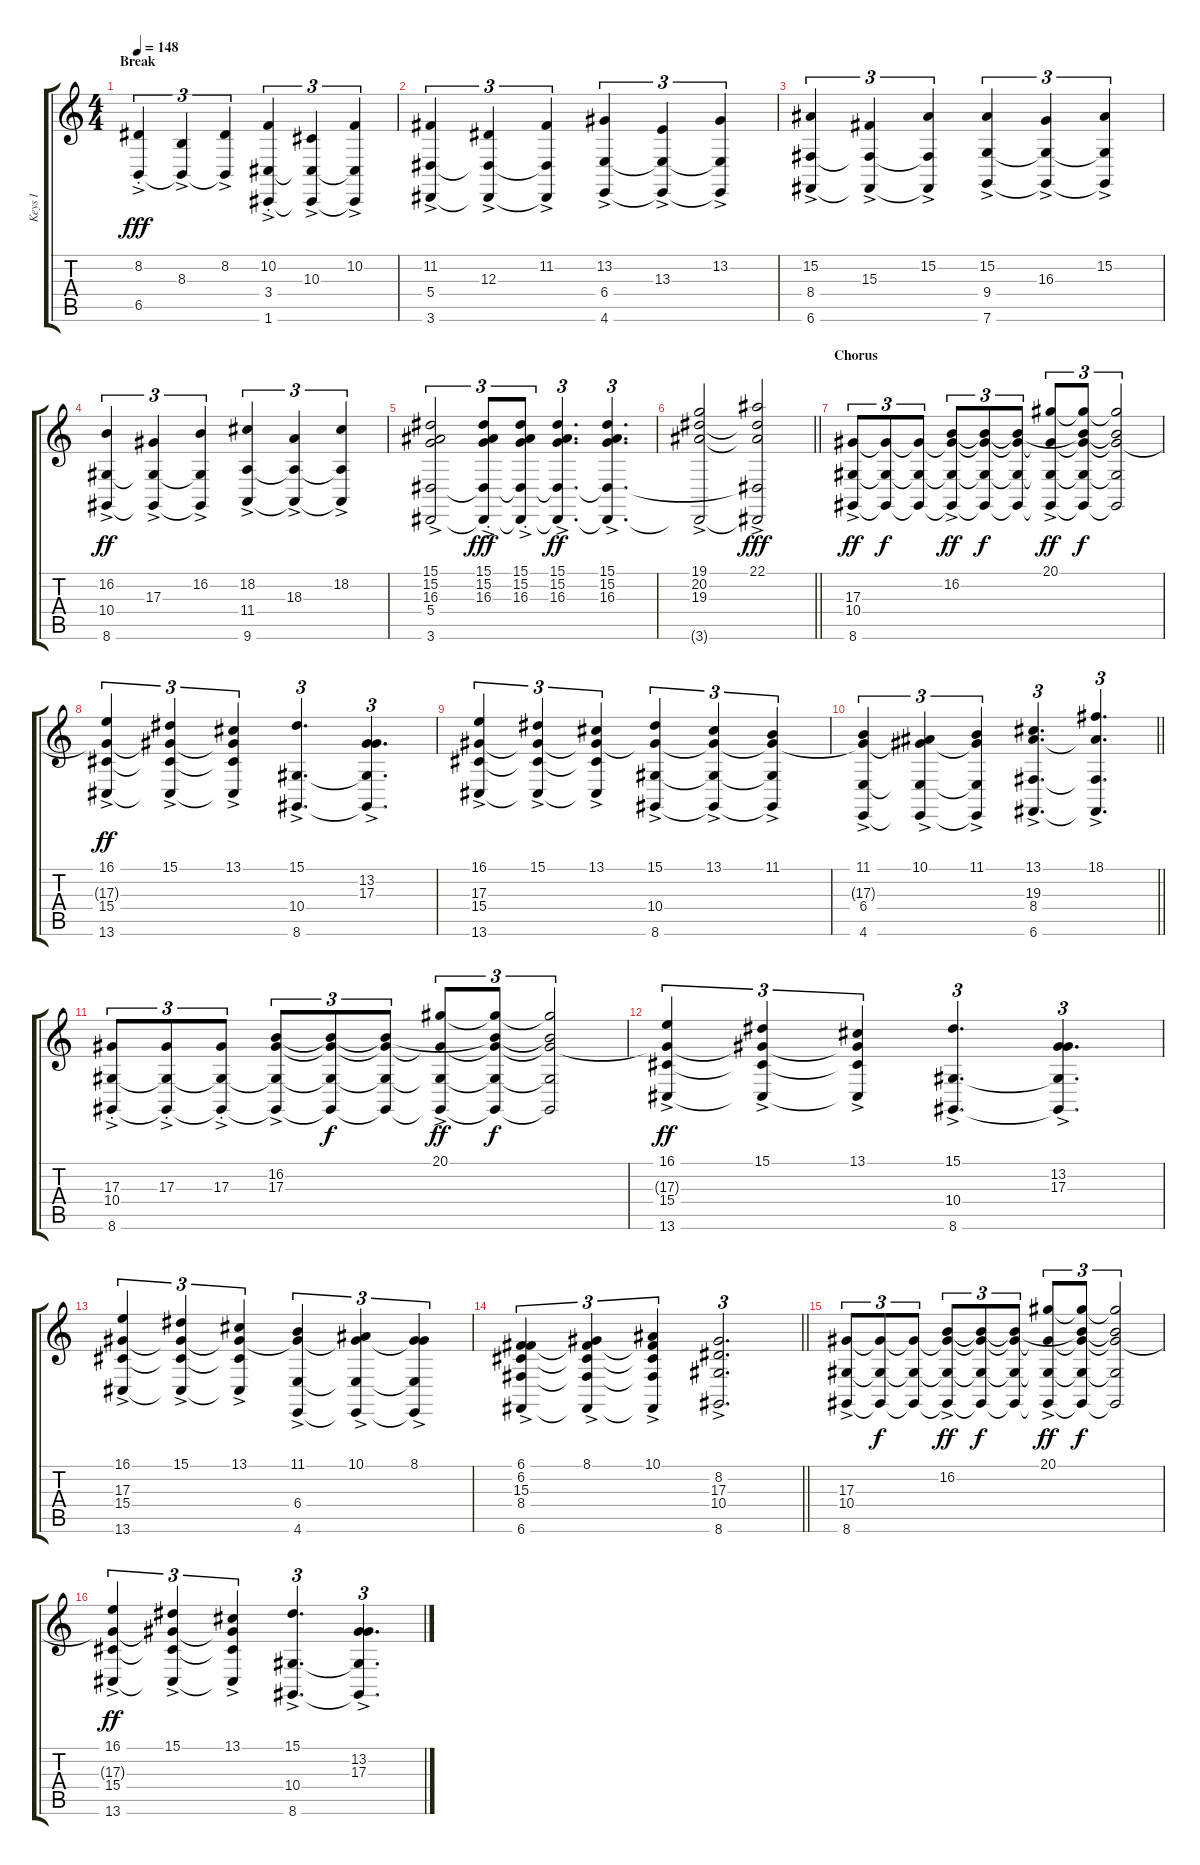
\track ("Keys I" "Keys I") {instrument stringensemble1}
\staff {score tabs}
\tuning (C4 G3 Eb3 Bb2 F2 C2) {hide}
\ts (4 4)
\section ("" "Break")
\tempo 148
\clef g2
\ks c
(8.2{ac st} 6.5{ac}).4{tu (3 2) dy fff} (8.3{ac} 6.5{t}).4{tu (3 2)} (8.2{ac} 6.5{t}).4{tu (3 2)} (10.2{ac st} 3.4{ac} 1.6{ac}).4{tu (3 2)} (10.3{ac} 3.4{t} 1.6{t}).4{tu (3 2)} (10.2{ac} 3.4{t} 1.6{t}).4{tu (3 2)} |
(11.2{ac} 5.4{ac} 3.6{ac}).4{tu (3 2)} (12.3{ac} 5.4{t} 3.6{t}).4{tu (3 2)} (11.2{ac} 5.4{t} 3.6{t}).4{tu (3 2)} (13.2{ac} 6.4{ac} 4.6{ac}).4{tu (3 2)} (13.3{ac} 6.4{t} 4.6{t}).4{tu (3 2)} (13.2{ac} 6.4{t} 4.6{t}).4{tu (3 2)} |
(15.2{ac} 8.4{ac} 6.6{ac}).4{tu (3 2)} (15.3{ac} 8.4{t} 6.6{t}).4{tu (3 2)} (15.2{ac} 8.4{t} 6.6{t}).4{tu (3 2)} (15.2{ac} 9.4{ac} 7.6{ac}).4{tu (3 2)} (16.3{ac} 9.4{t} 7.6{t}).4{tu (3 2)} (15.2{ac} 9.4{t} 7.6{t}).4{tu (3 2)} |
(16.2{ac} 10.4{ac} 8.6{ac}).4{tu (3 2) dy ff} (17.3{ac} 10.4{t} 8.6{t}).4{tu (3 2)} (16.2{ac} 10.4{t} 8.6{t}).4{tu (3 2)} (18.2{ac} 11.4{ac} 9.6{ac}).4{tu (3 2)} (18.3{ac} 11.4{t} 9.6{t}).4{tu (3 2)} (18.2{ac} 11.4{t} 9.6{t}).4{tu (3 2)} |
(15.1{ac} 15.2{ac} 16.3{ac} 5.4{ac} 3.6{ac}).2{tu (3 2)} (15.1{ac st} 15.2{ac st} 16.3{ac st} 5.4{t} 3.6{t}).8{tu (3 2) dy fff} (15.1{ac st} 15.2{ac st} 16.3{ac st} 5.4{t} 3.6{t}).8{tu (3 2)} (15.1{ac} 15.2{ac} 16.3{ac} 5.4{t} 3.6{t}).4{d tu (3 2) dy ff} (15.1{ac} 15.2{ac} 16.3{ac} 5.4{t} 3.6{t}).4{d tu (3 2)} |
\barLineRight lightlight
(19.1{ac} 20.2{ac} 19.3{ac} 3.6{t}).2 (22.1{ac} 20.2{t} 19.3{t} 5.4{t} 3.6{t}).2{dy fff} |
\section ("" "Chorus")
(17.3{ac} 10.4{ac} 8.6{ac}).8{tu (3 2) dy ff} (17.3{t} 10.4{t} 8.6{t}).8{tu (3 2) dy f} (17.3{t} 10.4{t} 8.6{t}).8{tu (3 2)} (16.2{ac} 17.3{t} 10.4{t} 8.6{t}).8{tu (3 2) dy ff} (16.2{t} 17.3{t} 10.4{t} 8.6{t}).8{tu (3 2) dy f} (16.2{t} 17.3{t} 10.4{t} 8.6{t}).8{tu (3 2)} (20.1{ac} 17.3{t} 10.4{t} 8.6{t}).8{tu (3 2) dy ff} (20.1{t} 16.2{t} 17.3{t} 10.4{t} 8.6{t}).8{tu (3 2) dy f} (20.1{t} 16.2{t} 17.3{t} 10.4{t} 8.6{t}).2{tu (3 2)} |
(16.1{ac} 17.3{t} 15.4{ac} 13.6{ac}).4{tu (3 2) dy ff} (15.1{ac} 17.3{t} 15.4{t} 13.6{t}).4{tu (3 2)} (13.1{ac} 17.3{t} 15.4{t} 13.6{t}).4{tu (3 2)} (15.1{ac} 10.4{ac} 8.6{ac}).4{d tu (3 2)} (13.2{ac} 17.3{ac} 10.4{t} 8.6{t}).4{d tu (3 2)} |
(16.1{ac} 17.3{ac} 15.4{ac} 13.6{ac}).4{tu (3 2)} (15.1{ac} 17.3{t} 15.4{t} 13.6{t}).4{tu (3 2)} (13.1{ac} 17.3{t} 15.4{t} 13.6{t}).4{tu (3 2)} (15.1{ac} 17.3{t} 10.4{ac} 8.6{ac}).4{tu (3 2)} (13.1{ac} 17.3{t} 10.4{t} 8.6{t}).4{tu (3 2)} (11.1{ac} 17.3{t} 10.4{t} 8.6{t}).4{tu (3 2)} |
\barLineRight lightlight
(11.1{ac} 17.3{t} 6.4{ac} 4.6{ac}).4{tu (3 2)} (10.1{ac} 17.3{t} 6.4{t} 4.6{t}).4{tu (3 2)} (11.1{ac} 17.3{t} 6.4{t} 4.6{t}).4{tu (3 2)} (13.1{ac} 19.3{ac} 8.4{ac} 6.6{ac}).4{d tu (3 2)} (18.1{ac} 19.3{t} 8.4{t} 6.6{t}).4{d tu (3 2)} |
\section ("" "")
(17.3{ac st} 10.4{ac} 8.6{ac}).8{tu (3 2)} (17.3{ac st} 10.4{t} 8.6{t}).8{tu (3 2)} (17.3{ac st} 10.4{t} 8.6{t}).8{tu (3 2)} (16.2{ac} 17.3{ac} 10.4{t} 8.6{t}).8{tu (3 2)} (16.2{t} 17.3{t} 10.4{t} 8.6{t}).8{tu (3 2) dy f} (16.2{t} 17.3{t} 10.4{t} 8.6{t}).8{tu (3 2)} (20.1{ac} 17.3{t} 10.4{t} 8.6{t}).8{tu (3 2) dy ff} (20.1{t} 16.2{t} 17.3{t} 10.4{t} 8.6{t}).8{tu (3 2) dy f} (20.1{t} 16.2{t} 17.3{t} 10.4{t} 8.6{t}).2{tu (3 2)} |
(16.1{ac} 17.3{t} 15.4{ac} 13.6{ac}).4{tu (3 2) dy ff} (15.1{ac} 17.3{t} 15.4{t} 13.6{t}).4{tu (3 2)} (13.1{ac} 17.3{t} 15.4{t} 13.6{t}).4{tu (3 2)} (15.1{ac} 10.4{ac} 8.6{ac}).4{d tu (3 2)} (13.2{ac} 17.3{ac} 10.4{t} 8.6{t}).4{d tu (3 2)} |
(16.1{ac} 17.3{ac} 15.4{ac} 13.6{ac}).4{tu (3 2)} (15.1{ac} 17.3{t} 15.4{t} 13.6{t}).4{tu (3 2)} (13.1{ac} 17.3{t} 15.4{t} 13.6{t}).4{tu (3 2)} (11.1{ac} 17.3{t} 6.4{ac} 4.6{ac}).4{tu (3 2)} (10.1{ac} 17.3{t} 6.4{t} 4.6{t}).4{tu (3 2)} (8.1{ac} 17.3{t} 6.4{t} 4.6{t}).4{tu (3 2)} |
\barLineRight lightlight
(6.1{ac} 6.2{ac} 15.3{ac} 8.4{ac} 6.6{ac}).4{tu (3 2)} (8.1{ac} 6.2{t} 15.3{t} 8.4{t} 6.6{t}).4{tu (3 2)} (10.1{ac} 6.2{t} 15.3{t} 8.4{t} 6.6{t}).4{tu (3 2)} (8.2{ac} 17.3{ac} 10.4{ac} 8.6{ac}).2{d tu (3 2)} |
\section ("" "")
(17.3{ac} 10.4{ac} 8.6{ac}).8{tu (3 2)} (17.3{t} 10.4{t} 8.6{t}).8{tu (3 2) dy f} (17.3{t} 10.4{t} 8.6{t}).8{tu (3 2)} (16.2{ac} 17.3{t} 10.4{t} 8.6{t}).8{tu (3 2) dy ff} (16.2{t} 17.3{t} 10.4{t} 8.6{t}).8{tu (3 2) dy f} (16.2{t} 17.3{t} 10.4{t} 8.6{t}).8{tu (3 2)} (20.1{ac} 17.3{t} 10.4{t} 8.6{t}).8{tu (3 2) dy ff} (20.1{t} 16.2{t} 17.3{t} 10.4{t} 8.6{t}).8{tu (3 2) dy f} (20.1{t} 16.2{t} 17.3{t} 10.4{t} 8.6{t}).2{tu (3 2)} |
(16.1{ac} 17.3{t} 15.4{ac} 13.6{ac}).4{tu (3 2) dy ff} (15.1{ac} 17.3{t} 15.4{t} 13.6{t}).4{tu (3 2)} (13.1{ac} 17.3{t} 15.4{t} 13.6{t}).4{tu (3 2)} (15.1{ac} 10.4{ac} 8.6{ac}).4{d tu (3 2)} (13.2{ac} 17.3{ac} 10.4{t} 8.6{t}).4{d tu (3 2)}
